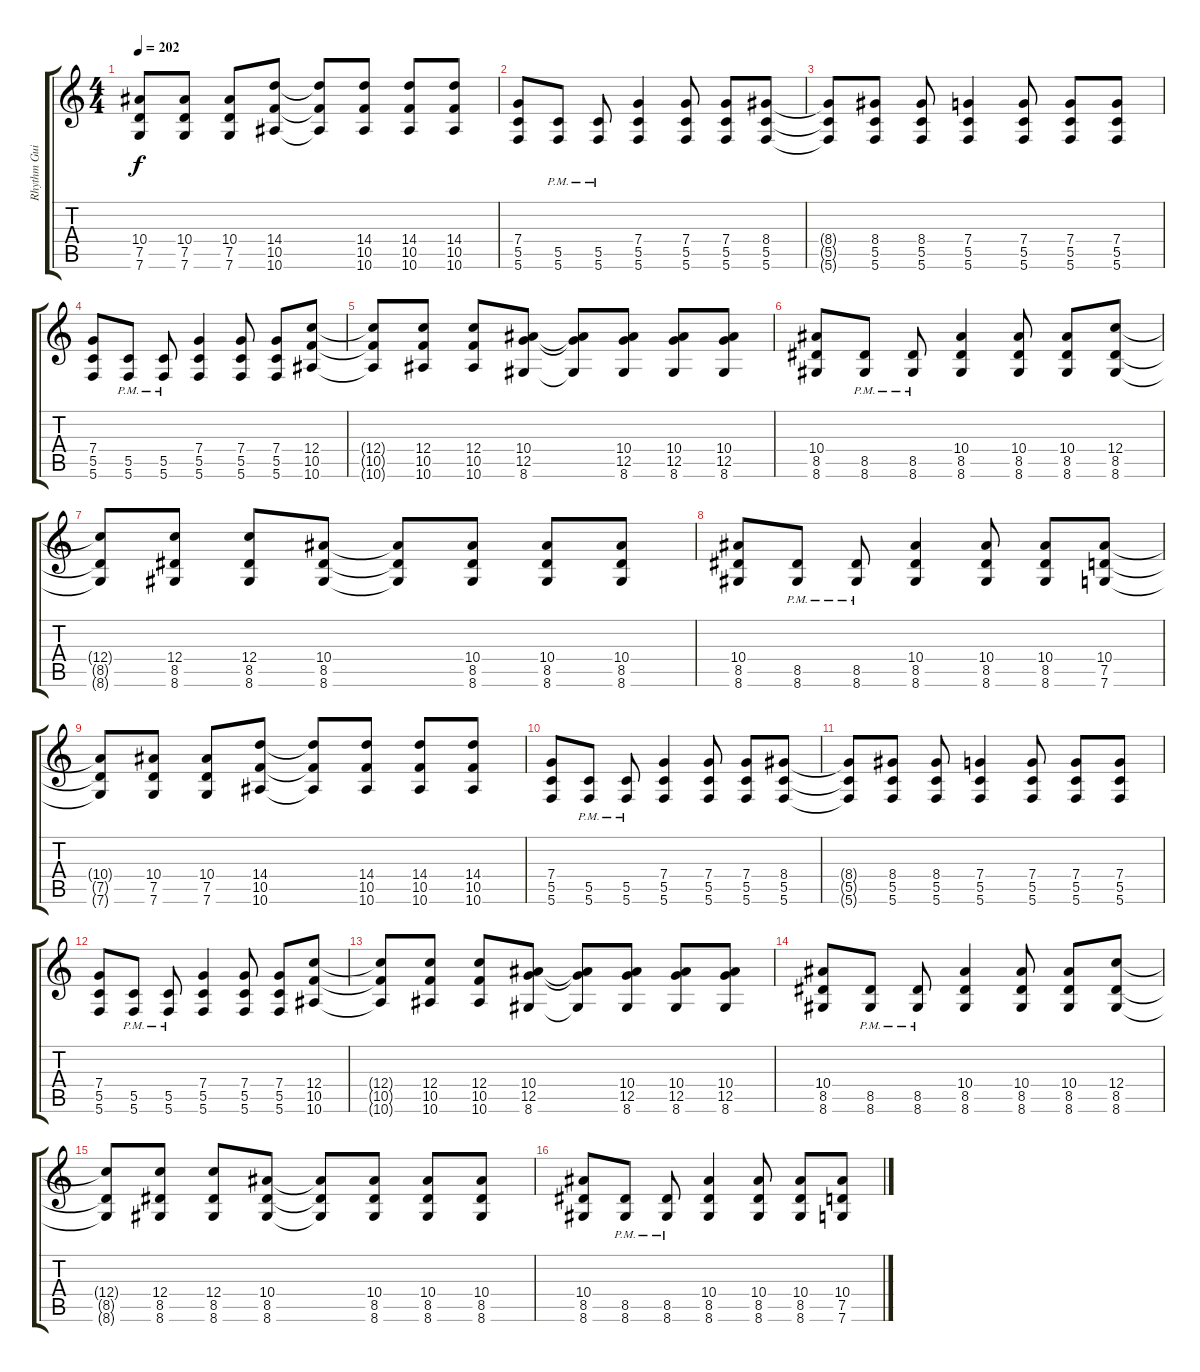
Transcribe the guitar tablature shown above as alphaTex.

\track ("Rhythm Guitar 2" "Rhythm Gui") {instrument distortionguitar}
\staff {score tabs}
\tuning (D4 A3 F3 C3 G2 C2) {hide}
\ts (4 4)
\tempo 202
\clef g2
\ks c
(10.4{t} 7.5{t} 7.6{t}).8{dy f} (10.4 7.5 7.6).8 (10.4 7.5 7.6).8 (14.4 10.5 10.6).8 (14.4{t} 10.5{t} 10.6{t}).8 (14.4 10.5 10.6).8 (14.4 10.5 10.6).8 (14.4 10.5 10.6).8 |
(7.4 5.5 5.6).8 (5.5{pm} 5.6{pm}).8 (5.5{pm} 5.6{pm}).8 (7.4 5.5 5.6).4 (7.4 5.5 5.6).8 (7.4 5.5 5.6).8 (8.4 5.5 5.6).8 |
(8.4{t} 5.5{t} 5.6{t}).8 (8.4 5.5 5.6).8 (8.4 5.5 5.6).8 (7.4 5.5 5.6).4 (7.4 5.5 5.6).8 (7.4 5.5 5.6).8 (7.4 5.5 5.6).8 |
(7.4 5.5 5.6).8 (5.5{pm} 5.6{pm}).8 (5.5{pm} 5.6{pm}).8 (7.4 5.5 5.6).4 (7.4 5.5 5.6).8 (7.4 5.5 5.6).8 (12.4 10.5 10.6).8 |
(12.4{t} 10.5{t} 10.6{t}).8 (12.4 10.5 10.6).8 (12.4 10.5 10.6).8 (10.4 12.5 8.6).8 (10.4{t} 12.5{t} 8.6{t}).8 (10.4 12.5 8.6).8 (10.4 12.5 8.6).8 (10.4 12.5 8.6).8 |
(10.4 8.5 8.6).8 (8.5{pm} 8.6{pm}).8 (8.5{pm} 8.6{pm}).8 (10.4 8.5 8.6).4 (10.4 8.5 8.6).8 (10.4 8.5 8.6).8 (12.4 8.5 8.6).8 |
(12.4{t} 8.5{t} 8.6{t}).8 (12.4 8.5 8.6).8 (12.4 8.5 8.6).8 (10.4 8.5 8.6).8 (10.4{t} 8.5{t} 8.6{t}).8 (10.4 8.5 8.6).8 (10.4 8.5 8.6).8 (10.4 8.5 8.6).8 |
(10.4 8.5 8.6).8 (8.5{pm} 8.6{pm}).8 (8.5{pm} 8.6{pm}).8 (10.4 8.5 8.6).4 (10.4 8.5 8.6).8 (10.4 8.5 8.6).8 (10.4 7.5 7.6).8 |
(10.4{t} 7.5{t} 7.6{t}).8 (10.4 7.5 7.6).8 (10.4 7.5 7.6).8 (14.4 10.5 10.6).8 (14.4{t} 10.5{t} 10.6{t}).8 (14.4 10.5 10.6).8 (14.4 10.5 10.6).8 (14.4 10.5 10.6).8 |
(7.4 5.5 5.6).8 (5.5{pm} 5.6{pm}).8 (5.5{pm} 5.6{pm}).8 (7.4 5.5 5.6).4 (7.4 5.5 5.6).8 (7.4 5.5 5.6).8 (8.4 5.5 5.6).8 |
(8.4{t} 5.5{t} 5.6{t}).8 (8.4 5.5 5.6).8 (8.4 5.5 5.6).8 (7.4 5.5 5.6).4 (7.4 5.5 5.6).8 (7.4 5.5 5.6).8 (7.4 5.5 5.6).8 |
(7.4 5.5 5.6).8 (5.5{pm} 5.6{pm}).8 (5.5{pm} 5.6{pm}).8 (7.4 5.5 5.6).4 (7.4 5.5 5.6).8 (7.4 5.5 5.6).8 (12.4 10.5 10.6).8 |
(12.4{t} 10.5{t} 10.6{t}).8 (12.4 10.5 10.6).8 (12.4 10.5 10.6).8 (10.4 12.5 8.6).8 (10.4{t} 12.5{t} 8.6{t}).8 (10.4 12.5 8.6).8 (10.4 12.5 8.6).8 (10.4 12.5 8.6).8 |
(10.4 8.5 8.6).8 (8.5{pm} 8.6{pm}).8 (8.5{pm} 8.6{pm}).8 (10.4 8.5 8.6).4 (10.4 8.5 8.6).8 (10.4 8.5 8.6).8 (12.4 8.5 8.6).8 |
(12.4{t} 8.5{t} 8.6{t}).8 (12.4 8.5 8.6).8 (12.4 8.5 8.6).8 (10.4 8.5 8.6).8 (10.4{t} 8.5{t} 8.6{t}).8 (10.4 8.5 8.6).8 (10.4 8.5 8.6).8 (10.4 8.5 8.6).8 |
(10.4 8.5 8.6).8 (8.5{pm} 8.6{pm}).8 (8.5{pm} 8.6{pm}).8 (10.4 8.5 8.6).4 (10.4 8.5 8.6).8 (10.4 8.5 8.6).8 (10.4 7.5 7.6).8
